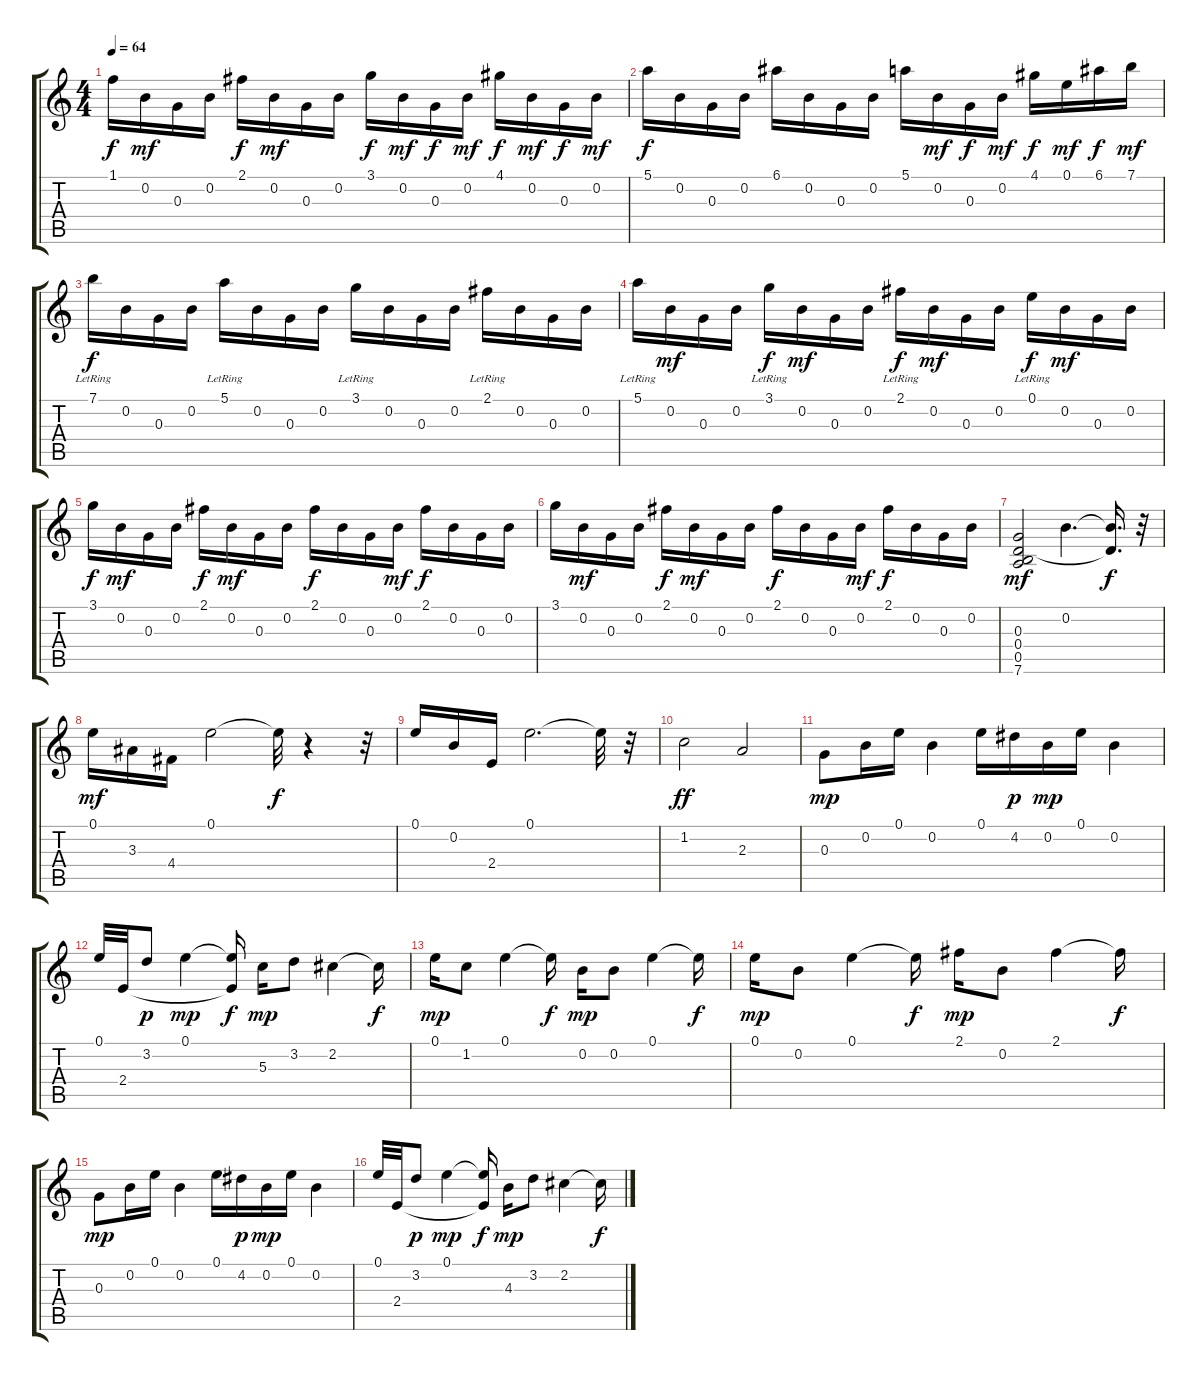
\track "" {instrument electricguitarclean}
\staff {score tabs}
\tuning (E4 B3 G3 D3 A2 E2) {hide}
\ts (4 4)
\tempo 64
\clef g2
\ks c
1.1.16{dy f} 0.2.16{dy mf} 0.3.16 0.2.16 2.1.16{dy f} 0.2.16{dy mf} 0.3.16 0.2.16 3.1.16{dy f} 0.2.16{dy mf} 0.3.16{dy f} 0.2.16{dy mf} 4.1.16{dy f} 0.2.16{dy mf} 0.3.16{dy f} 0.2.16{dy mf} |
5.1.16{dy f} 0.2.16 0.3.16 0.2.16 6.1.16 0.2.16 0.3.16 0.2.16 5.1.16 0.2.16{dy mf} 0.3.16{dy f} 0.2.16{dy mf} 4.1.16{dy f} 0.1.16{dy mf} 6.1.16{dy f} 7.1.16{dy mf} |
7.1{lr}.16{dy f} 0.2.16 0.3.16 0.2.16 5.1{lr}.16 0.2.16 0.3.16 0.2.16 3.1{lr}.16 0.2.16 0.3.16 0.2.16 2.1{lr}.16 0.2.16 0.3.16 0.2.16 |
5.1{lr}.16 0.2.16{dy mf} 0.3.16 0.2.16 3.1{lr}.16{dy f} 0.2.16{dy mf} 0.3.16 0.2.16 2.1{lr}.16{dy f} 0.2.16{dy mf} 0.3.16 0.2.16 0.1{lr}.16{dy f} 0.2.16{dy mf} 0.3.16 0.2.16 |
3.1.16{dy f} 0.2.16{dy mf} 0.3.16 0.2.16 2.1.16{dy f} 0.2.16{dy mf} 0.3.16 0.2.16 2.1.16{dy f} 0.2.16 0.3.16 0.2.16{dy mf} 2.1.16{dy f} 0.2.16 0.3.16 0.2.16 |
3.1.16 0.2.16{dy mf} 0.3.16 0.2.16 2.1.16{dy f} 0.2.16{dy mf} 0.3.16 0.2.16 2.1.16{dy f} 0.2.16 0.3.16 0.2.16{dy mf} 2.1.16{dy f} 0.2.16 0.3.16 0.2.16 |
(0.3 0.4 0.5 7.6).2{dy mf} 0.2.4{d} (0.2{t} 0.4{t}).16{d dy f} r.32 |
0.1.16{dy mf} 3.3.16 4.4.16 0.1.2 0.1{t}.32{dy f} r.4 r.32 |
0.1.16 0.2.16 2.4.16 0.1.2{d} 0.1{t}.32 r.32 |
1.2.2{dy ff} 2.3.2 |
0.3.8{dy mp} 0.2.16 0.1.16 0.2.4 0.1.16 4.2.16{dy p} 0.2.16{dy mp} 0.1.16 0.2.4 |
0.1.32 2.4.32 3.2.8{dy p} 0.1.4{dy mp} (0.1{t} 2.4{t}).16{dy f} 5.3.16{dy mp} 3.2.8 2.2.4 2.2{t}.16{dy f} |
0.1.16{dy mp} 1.2.8 0.1.4 0.1{t}.16{dy f} 0.2.16{dy mp} 0.2.8 0.1.4 0.1{t}.16{dy f} |
0.1.16{dy mp} 0.2.8 0.1.4 0.1{t}.16{dy f} 2.1.16{dy mp} 0.2.8 2.1.4 2.1{t}.16{dy f} |
0.3.8{dy mp} 0.2.16 0.1.16 0.2.4 0.1.16 4.2.16{dy p} 0.2.16{dy mp} 0.1.16 0.2.4 |
0.1.32 2.4.32 3.2.8{dy p} 0.1.4{dy mp} (0.1{t} 2.4{t}).16{dy f} 4.3.16{dy mp} 3.2.8 2.2.4 2.2{t}.16{dy f}
